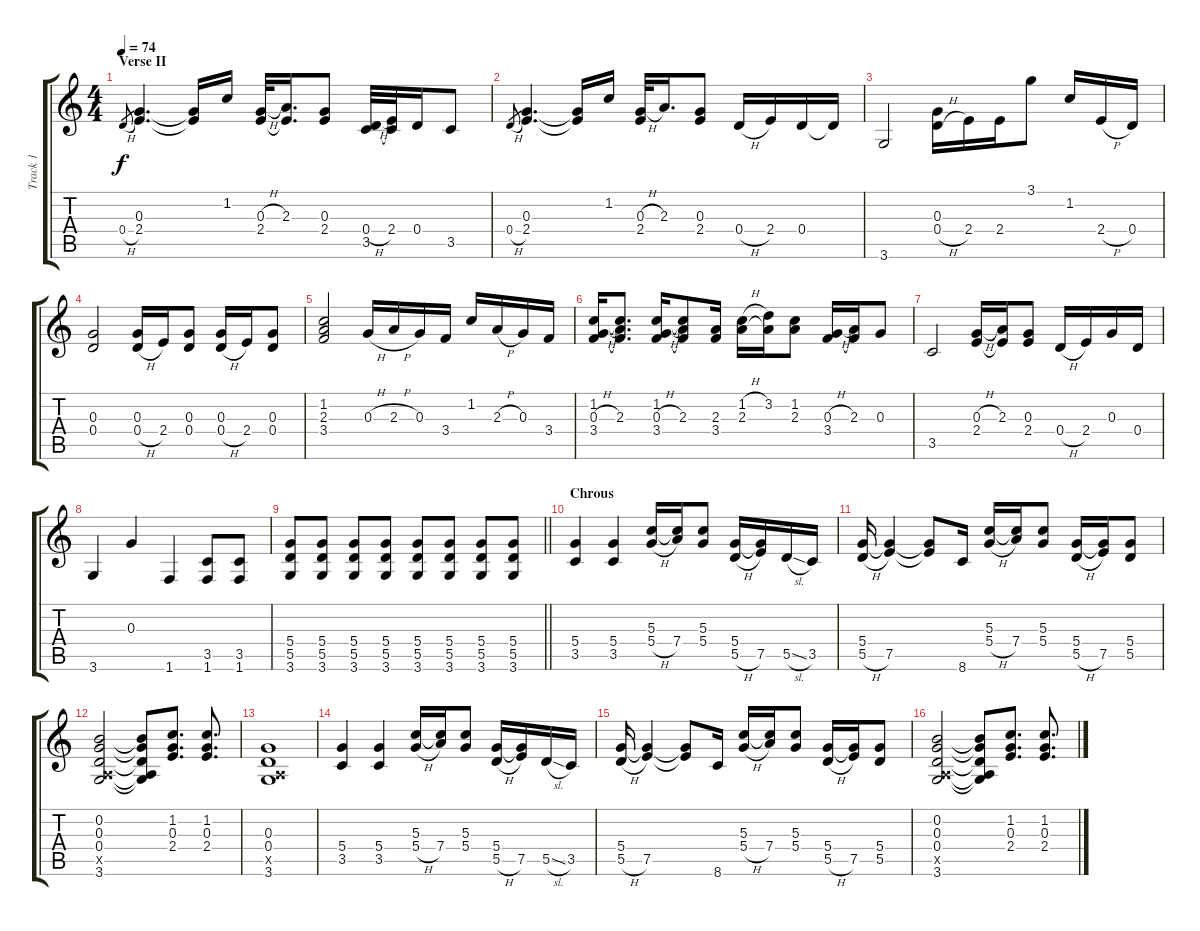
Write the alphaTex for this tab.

\track ("Track 1" "Track 1") {instrument overdrivenguitar}
\staff {score tabs}
\tuning (E4 B3 G3 D3 A2 E2) {hide}
\ts (4 4)
\section ("" "Verse II")
\tempo 74
\clef g2
\ks c
0.4{h}.8{gr dy f} (0.3 2.4).4{d} (0.3{t} 2.4{t}).16 1.2.16 (0.3{h} 2.4).32 (2.3 2.4{t}).16{d} (0.3 2.4).8 (0.4{h} 3.5).32 (2.4 3.5{t}).32 0.4.16 3.5.8 |
0.4{h}.8{gr} (0.3 2.4).4{d} (0.3{t} 2.4{t}).16 1.2.16 (0.3{h} 2.4).32 2.3.16{d} (0.3 2.4).8 0.4{h}.16 2.4.16 0.4.16 0.4{t}.16 |
3.6.2 (0.3 0.4{h}).16 2.4.16 2.4.16 3.1.8 1.2.16 2.4{h}.16 0.4.16 |
(0.3 0.4).2 (0.3 0.4{h}).16 2.4.16 (0.3 0.4).8 (0.3 0.4{h}).16 2.4.16 (0.3 0.4).8 |
(1.2 2.3 3.4).2 0.3{h}.16 2.3{h}.16 0.3.16 3.4.16 1.2.16 2.3{h}.16 0.3.16 3.4.16 |
(1.2 0.3{h} 3.4).16 (1.2{t} 2.3 3.4{t}).8{d} (1.2 0.3{h} 3.4).16 (1.2{t} 2.3 3.4{t}).8 (2.3 3.4).16 (1.2{h} 2.3).16 (3.2 2.3{t}).16 (1.2 2.3).8 (0.3{h} 3.4).16 (2.3 3.4{t}).16 0.3.8 |
3.5.2 (0.3{h} 2.4).16 (2.3 2.4{t}).16 (0.3 2.4).8 0.4{h}.16 2.4.16 0.3.16 0.4.16 |
3.6.4 0.3.4 1.6.4 (3.5 1.6).8 (3.5 1.6).8 |
\barLineRight lightlight
(5.4 5.5 3.6).8{volume 9 instrument overdrivenguitar} (5.4 5.5 3.6).8 (5.4 5.5 3.6).8 (5.4 5.5 3.6).8 (5.4 5.5 3.6).8 (5.4 5.5 3.6).8 (5.4 5.5 3.6).8 (5.4 5.5 3.6).8 |
\section ("" "Chrous")
(5.4 3.5).4 (5.4 3.5).4 (5.3 5.4{h}).16 (5.3{t} 7.4).16 (5.3 5.4).8 (5.4 5.5{h}).16 (5.4{t} 7.5).16 5.5{sl}.16 3.5.16 |
(5.4 5.5{h}).16 (5.4{t} 7.5).4 (5.4{t} 7.5{t}).8 8.6.16 (5.3 5.4{h}).16 (5.3{t} 7.4).16 (5.3 5.4).8 (5.4 5.5{h}).16 (5.4{t} 7.5).16 (5.4 5.5).8 |
(0.2 0.3 0.4 0.5{x} 3.6).2 (0.2{t} 0.3{t} 0.4{t} 0.5{t} 3.6{t}).8 (1.2 0.3 2.4).8{d} (1.2 0.3 2.4).8{d} |
(0.3 0.4 0.5{x} 3.6).1 |
(5.4 3.5).4 (5.4 3.5).4 (5.3 5.4{h}).16 (5.3{t} 7.4).16 (5.3 5.4).8 (5.4 5.5{h}).16 (5.4{t} 7.5).16 5.5{sl}.16 3.5.16 |
(5.4 5.5{h}).16 (5.4{t} 7.5).4 (5.4{t} 7.5{t}).8 8.6.16 (5.3 5.4{h}).16 (5.3{t} 7.4).16 (5.3 5.4).8 (5.4 5.5{h}).16 (5.4{t} 7.5).16 (5.4 5.5).8 |
(0.2 0.3 0.4 0.5{x} 3.6).2 (0.2{t} 0.3{t} 0.4{t} 0.5{t} 3.6{t}).8 (1.2 0.3 2.4).8{d} (1.2 0.3 2.4).8{d}
